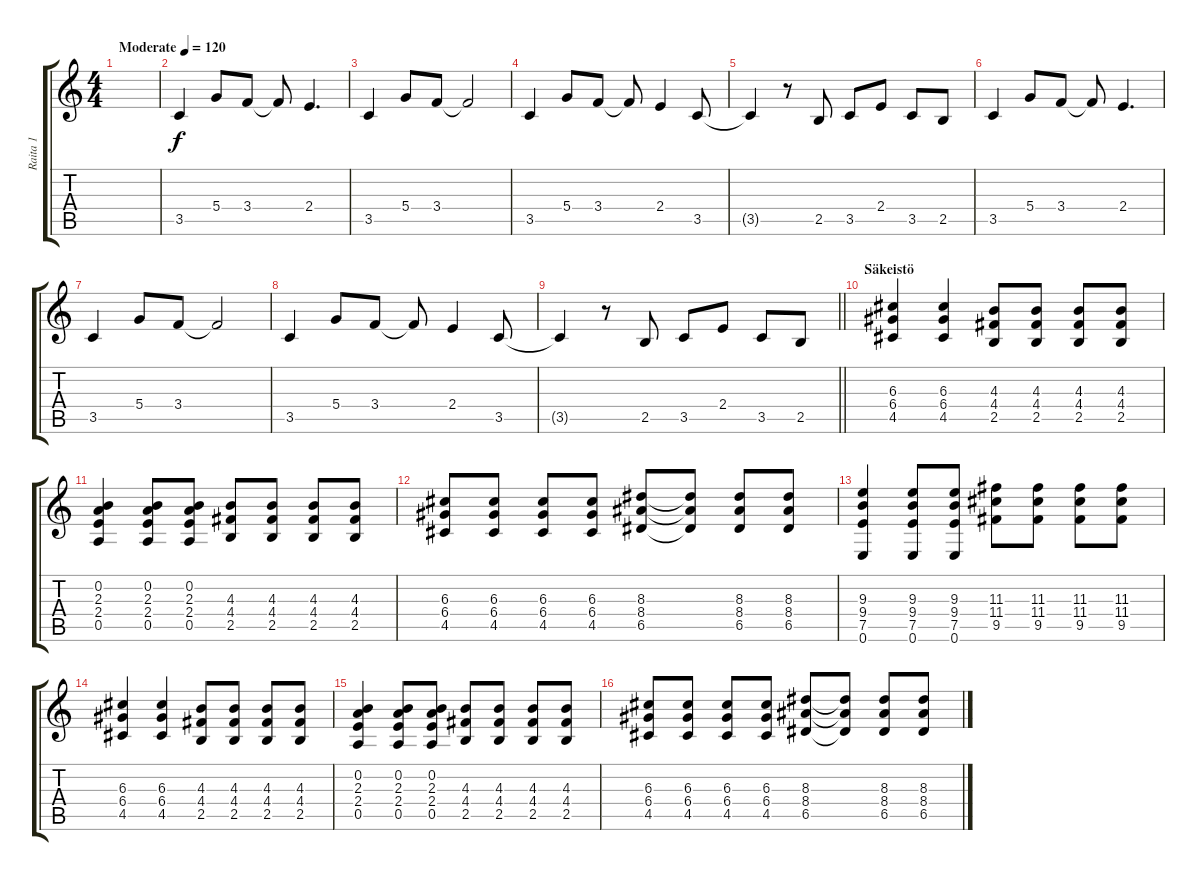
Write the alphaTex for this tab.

\track ("Raita 1" "Raita 1") {instrument overdrivenguitar}
\staff {score tabs}
\tuning (E4 B3 G3 D3 A2 E2) {hide}
\ts (4 4)
\tempo (120 "Moderate")
\clef g2
\ks c
|
3.5.4 5.4.8 3.4.8 3.4{t}.8 2.4.4{d} |
3.5.4 5.4.8 3.4.8 3.4{t}.2 |
3.5.4 5.4.8 3.4.8 3.4{t}.8 2.4.4 3.5.8 |
3.5{t}.4 r.8 2.5.8 3.5.8 2.4.8 3.5.8 2.5.8 |
3.5.4 5.4.8 3.4.8 3.4{t}.8 2.4.4{d} |
3.5.4 5.4.8 3.4.8 3.4{t}.2 |
3.5.4 5.4.8 3.4.8 3.4{t}.8 2.4.4 3.5.8 |
\barLineRight lightlight
3.5{t}.4 r.8 2.5.8 3.5.8 2.4.8 3.5.8 2.5.8 |
\section ("" "Säkeistö")
(6.3 6.4 4.5).4{instrument electricguitarclean} (6.3 6.4 4.5).4 (4.3 4.4 2.5).8 (4.3 4.4 2.5).8 (4.3 4.4 2.5).8 (4.3 4.4 2.5).8 |
(0.2 2.3 2.4 0.5).4 (0.2 2.3 2.4 0.5).8 (0.2 2.3 2.4 0.5).8 (4.3 4.4 2.5).8 (4.3 4.4 2.5).8 (4.3 4.4 2.5).8 (4.3 4.4 2.5).8 |
(6.3 6.4 4.5).8 (6.3 6.4 4.5).8 (6.3 6.4 4.5).8 (6.3 6.4 4.5).8 (8.3 8.4 6.5).8 (8.3{t} 8.4{t} 6.5{t}).8 (8.3 8.4 6.5).8 (8.3 8.4 6.5).8 |
(9.3 9.4 7.5 0.6).4 (9.3 9.4 7.5 0.6).8 (9.3 9.4 7.5 0.6).8 (11.3 11.4 9.5).8 (11.3 11.4 9.5).8 (11.3 11.4 9.5).8 (11.3 11.4 9.5).8 |
(6.3 6.4 4.5).4{instrument electricguitarclean} (6.3 6.4 4.5).4 (4.3 4.4 2.5).8 (4.3 4.4 2.5).8 (4.3 4.4 2.5).8 (4.3 4.4 2.5).8 |
(0.2 2.3 2.4 0.5).4 (0.2 2.3 2.4 0.5).8 (0.2 2.3 2.4 0.5).8 (4.3 4.4 2.5).8 (4.3 4.4 2.5).8 (4.3 4.4 2.5).8 (4.3 4.4 2.5).8 |
(6.3 6.4 4.5).8 (6.3 6.4 4.5).8 (6.3 6.4 4.5).8 (6.3 6.4 4.5).8 (8.3 8.4 6.5).8 (8.3{t} 8.4{t} 6.5{t}).8 (8.3 8.4 6.5).8 (8.3 8.4 6.5).8
